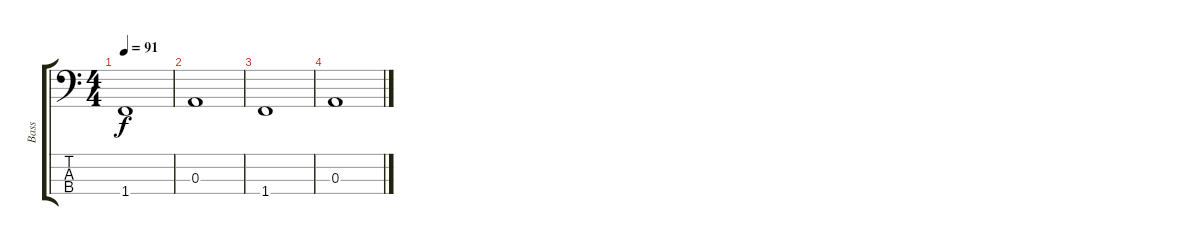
\track ("Bass" "Bass") {instrument electricbasspick}
\staff {score tabs}
\tuning (G2 D2 A1 E1) {hide}
\ts (4 4)
\tempo 91
\clef f4
\ks c
1.4.1{dy f} |
0.3.1 |
1.4.1 |
0.3.1
